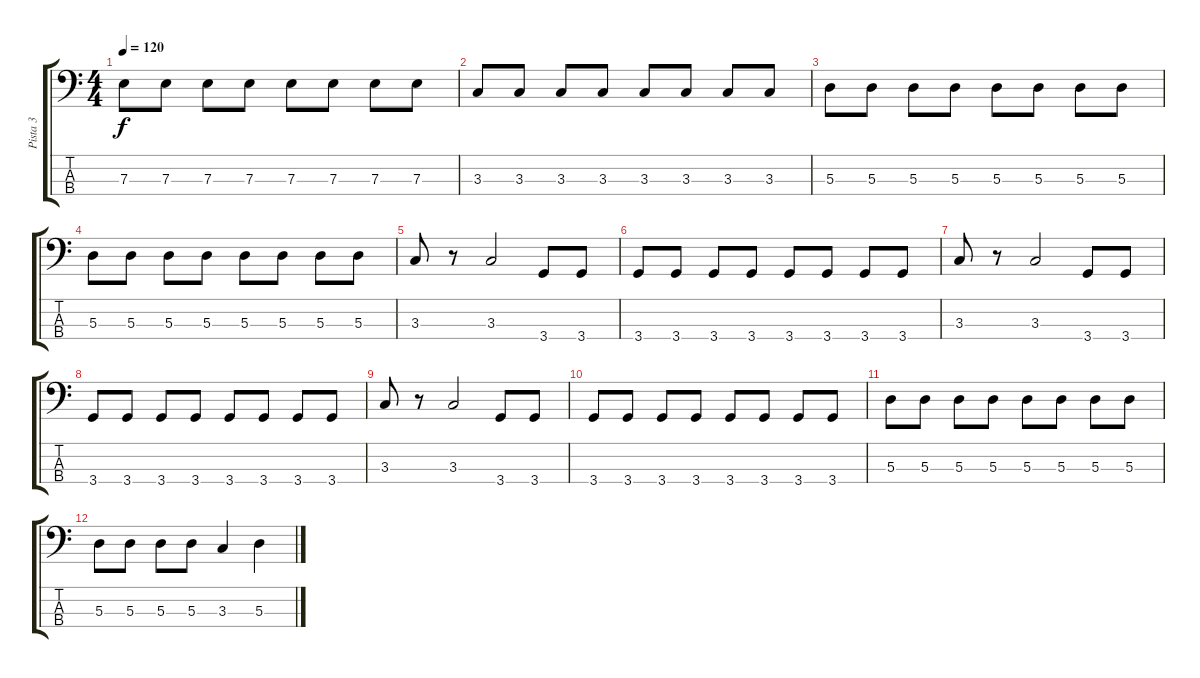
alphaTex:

\track ("Pista 3" "Pista 3") {instrument electricbasspick}
\staff {score tabs}
\tuning (G2 D2 A1 E1) {hide}
\ts (4 4)
\tempo 120
\clef f4
\ks c
7.3.8{dy f} 7.3.8 7.3.8 7.3.8 7.3.8 7.3.8 7.3.8 7.3.8 |
3.3.8 3.3.8 3.3.8 3.3.8 3.3.8 3.3.8 3.3.8 3.3.8 |
5.3.8 5.3.8 5.3.8 5.3.8 5.3.8 5.3.8 5.3.8 5.3.8 |
5.3.8 5.3.8 5.3.8 5.3.8 5.3.8 5.3.8 5.3.8 5.3.8 |
3.3.8 r.8 3.3.2 3.4.8 3.4.8 |
3.4.8 3.4.8 3.4.8 3.4.8 3.4.8 3.4.8 3.4.8 3.4.8 |
3.3.8 r.8 3.3.2 3.4.8 3.4.8 |
3.4.8 3.4.8 3.4.8 3.4.8 3.4.8 3.4.8 3.4.8 3.4.8 |
3.3.8 r.8 3.3.2 3.4.8 3.4.8 |
3.4.8 3.4.8 3.4.8 3.4.8 3.4.8 3.4.8 3.4.8 3.4.8 |
5.3.8 5.3.8 5.3.8 5.3.8 5.3.8 5.3.8 5.3.8 5.3.8 |
5.3.8 5.3.8 5.3.8 5.3.8 3.3.4 5.3.4
